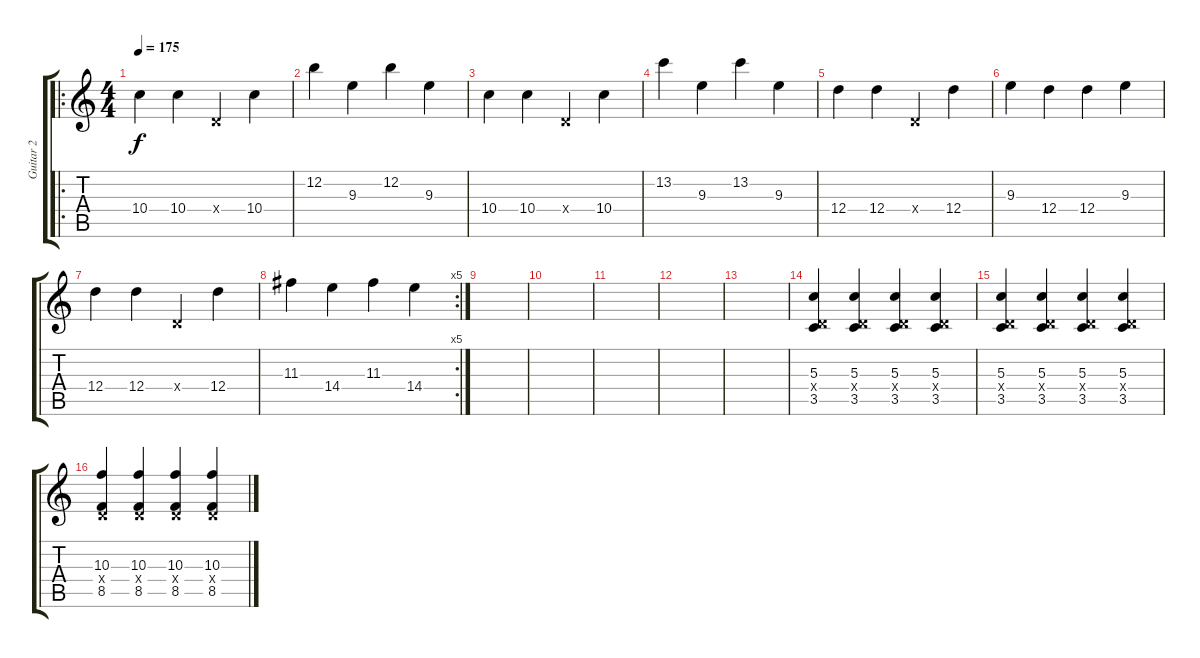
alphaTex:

\track ("Guitar 2" "Guitar 2") {instrument distortionguitar}
\staff {score tabs}
\tuning (E4 B3 G3 D3 A2 E2) {hide}
\ro
\ts (4 4)
\tempo 175
\clef g2
\ks c
10.4.4{dy f} 10.4.4 0.4{x}.4 10.4.4 |
12.2.4 9.3.4 12.2.4 9.3.4 |
10.4.4 10.4.4 0.4{x}.4 10.4.4 |
13.2.4 9.3.4 13.2.4 9.3.4 |
12.4.4 12.4.4 0.4{x}.4 12.4.4 |
9.3.4 12.4.4 12.4.4 9.3.4 |
12.4.4 12.4.4 0.4{x}.4 12.4.4 |
\rc 5
11.3.4 14.4.4 11.3.4 14.4.4 |
|
|
|
|
|
(5.3 0.4{x} 3.5).4 (5.3 0.4{x} 3.5).4 (5.3 0.4{x} 3.5).4 (5.3 0.4{x} 3.5).4 |
(5.3 0.4{x} 3.5).4 (5.3 0.4{x} 3.5).4 (5.3 0.4{x} 3.5).4 (5.3 0.4{x} 3.5).4 |
(10.3 0.4{x} 8.5).4 (10.3 0.4{x} 8.5).4 (10.3 0.4{x} 8.5).4 (10.3 0.4{x} 8.5).4
